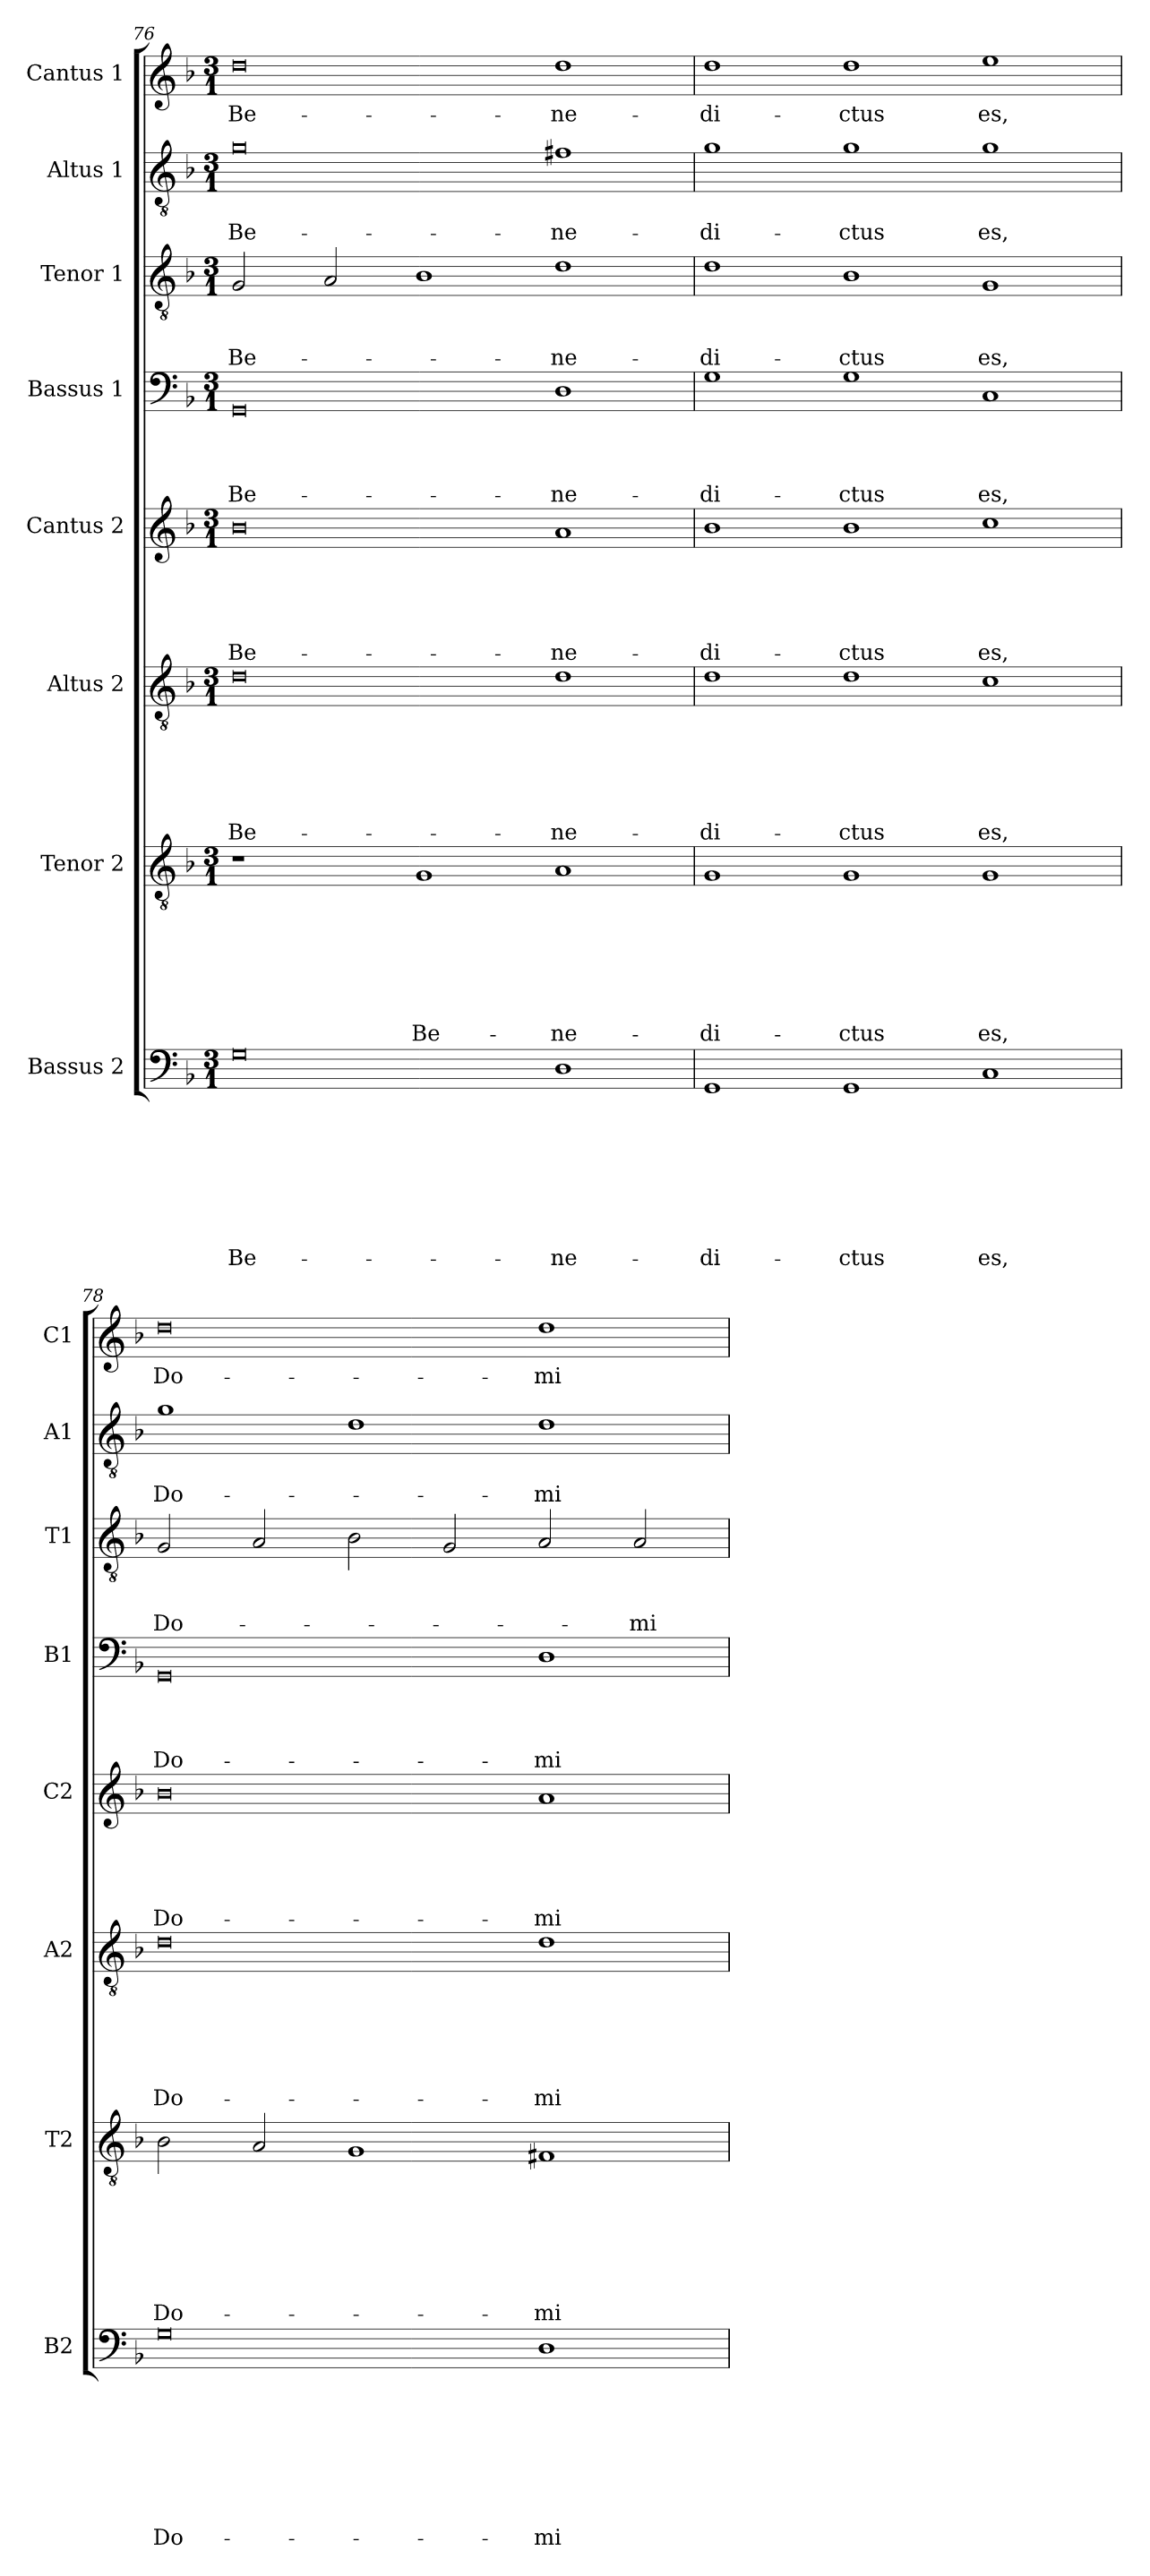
**kern	**text	**text	**text	**text	**text	**text	**text	**text	**kern	**text	**text	**text	**text	**text	**text	**text	**kern	**text	**text	**text	**text	**text	**text	**kern	**text	**text	**text	**text	**text	**kern	**text	**text	**text	**text	**kern	**text	**text	**text	**kern	**text	**text	**kern	**text
*part8	*part8	*part8	*part8	*part8	*part8	*part8	*part8	*part8	*part7	*part7	*part7	*part7	*part7	*part7	*part7	*part7	*part6	*part6	*part6	*part6	*part6	*part6	*part6	*part5	*part5	*part5	*part5	*part5	*part5	*part4	*part4	*part4	*part4	*part4	*part3	*part3	*part3	*part3	*part2	*part2	*part2	*part1	*part1
*staff8	*staff8	*staff8	*staff8	*staff8	*staff8	*staff8	*staff8	*staff8	*staff7	*staff7	*staff7	*staff7	*staff7	*staff7	*staff7	*staff7	*staff6	*staff6	*staff6	*staff6	*staff6	*staff6	*staff6	*staff5	*staff5	*staff5	*staff5	*staff5	*staff5	*staff4	*staff4	*staff4	*staff4	*staff4	*staff3	*staff3	*staff3	*staff3	*staff2	*staff2	*staff2	*staff1	*staff1
*I"Bassus 2	*	*	*	*	*	*	*	*	*I"Tenor 2	*	*	*	*	*	*	*	*I"Altus 2	*	*	*	*	*	*	*I"Cantus 2	*	*	*	*	*	*I"Bassus 1	*	*	*	*	*I"Tenor 1	*	*	*	*I"Altus 1	*	*	*I"Cantus 1	*
*I'B2	*	*	*	*	*	*	*	*	*I'T2	*	*	*	*	*	*	*	*I'A2	*	*	*	*	*	*	*I'C2	*	*	*	*	*	*I'B1	*	*	*	*	*I'T1	*	*	*	*I'A1	*	*	*I'C1	*
*clefF4	*	*	*	*	*	*	*	*	*clefGv2	*	*	*	*	*	*	*	*clefGv2	*	*	*	*	*	*	*clefG2	*	*	*	*	*	*clefF4	*	*	*	*	*clefGv2	*	*	*	*clefGv2	*	*	*clefG2	*
*k[b-]	*	*	*	*	*	*	*	*	*k[b-]	*	*	*	*	*	*	*	*k[b-]	*	*	*	*	*	*	*k[b-]	*	*	*	*	*	*k[b-]	*	*	*	*	*k[b-]	*	*	*	*k[b-]	*	*	*k[b-]	*
*d:	*	*	*	*	*	*	*	*	*d:	*	*	*	*	*	*	*	*d:	*	*	*	*	*	*	*d:	*	*	*	*	*	*d:	*	*	*	*	*d:	*	*	*	*d:	*	*	*d:	*
*M3/1	*	*	*	*	*	*	*	*	*M3/1	*	*	*	*	*	*	*	*M3/1	*	*	*	*	*	*	*M3/1	*	*	*	*	*	*M3/1	*	*	*	*	*M3/1	*	*	*	*M3/1	*	*	*M3/1	*
=76	=76	=76	=76	=76	=76	=76	=76	=76	=76	=76	=76	=76	=76	=76	=76	=76	=76	=76	=76	=76	=76	=76	=76	=76	=76	=76	=76	=76	=76	=76	=76	=76	=76	=76	=76	=76	=76	=76	=76	=76	=76	=76	=76
0G	.	.	.	.	.	.	.	Be-	1r	.	.	.	.	.	.	.	0d	.	.	.	.	.	Be-	0b-	.	.	.	.	Be-	0GG	.	.	.	Be-	2G/	.	.	Be-	0g	.	Be-	0dd	Be-
.	.	.	.	.	.	.	.	.	.	.	.	.	.	.	.	.	.	.	.	.	.	.	.	.	.	.	.	.	.	.	.	.	.	.	2A/	.	.	.	.	.	.	.	.
.	.	.	.	.	.	.	.	.	1G	.	.	.	.	.	.	Be-	.	.	.	.	.	.	.	.	.	.	.	.	.	.	.	.	.	.	1B-	.	.	.	.	.	.	.	.
1D	.	.	.	.	.	.	.	-ne-	1A	.	.	.	.	.	.	-ne-	1d	.	.	.	.	.	-ne-	1a	.	.	.	.	-ne-	1D	.	.	.	-ne-	1d	.	.	-ne-	1f#X	.	-ne-	1dd	-ne-
=77	=77	=77	=77	=77	=77	=77	=77	=77	=77	=77	=77	=77	=77	=77	=77	=77	=77	=77	=77	=77	=77	=77	=77	=77	=77	=77	=77	=77	=77	=77	=77	=77	=77	=77	=77	=77	=77	=77	=77	=77	=77	=77	=77
1GG	.	.	.	.	.	.	.	-di-	1G	.	.	.	.	.	.	-di-	1d	.	.	.	.	.	-di-	1b-	.	.	.	.	-di-	1G	.	.	.	-di-	1d	.	.	-di-	1g	.	-di-	1dd	-di-
1GG	.	.	.	.	.	.	.	-ctus	1G	.	.	.	.	.	.	-ctus	1d	.	.	.	.	.	-ctus	1b-	.	.	.	.	-ctus	1G	.	.	.	-ctus	1B-	.	.	-ctus	1g	.	-ctus	1dd	-ctus
1C	.	.	.	.	.	.	.	es,	1G	.	.	.	.	.	.	es,	1c	.	.	.	.	.	es,	1cc	.	.	.	.	es,	1C	.	.	.	es,	1G	.	.	es,	1g	.	es,	1ee	es,
=78	=78	=78	=78	=78	=78	=78	=78	=78	=78	=78	=78	=78	=78	=78	=78	=78	=78	=78	=78	=78	=78	=78	=78	=78	=78	=78	=78	=78	=78	=78	=78	=78	=78	=78	=78	=78	=78	=78	=78	=78	=78	=78	=78
0G	.	.	.	.	.	.	.	Do-	2B-\	.	.	.	.	.	.	Do-	0d	.	.	.	.	.	Do-	0b-	.	.	.	.	Do-	0GG	.	.	.	Do-	2G/	.	.	Do-	1g	.	Do-	0dd	Do-
.	.	.	.	.	.	.	.	.	2A/	.	.	.	.	.	.	.	.	.	.	.	.	.	.	.	.	.	.	.	.	.	.	.	.	.	2A/	.	.	.	.	.	.	.	.
.	.	.	.	.	.	.	.	.	1G	.	.	.	.	.	.	.	.	.	.	.	.	.	.	.	.	.	.	.	.	.	.	.	.	.	2B-\	.	.	.	1d	.	.	.	.
.	.	.	.	.	.	.	.	.	.	.	.	.	.	.	.	.	.	.	.	.	.	.	.	.	.	.	.	.	.	.	.	.	.	.	2G/	.	.	.	.	.	.	.	.
1D	.	.	.	.	.	.	.	-mi-	1F#X	.	.	.	.	.	.	-mi-	1d	.	.	.	.	.	-mi-	1a	.	.	.	.	-mi-	1D	.	.	.	-mi-	2A/	.	.	.	1d	.	-mi-	1dd	-mi-
.	.	.	.	.	.	.	.	.	.	.	.	.	.	.	.	.	.	.	.	.	.	.	.	.	.	.	.	.	.	.	.	.	.	.	2A/	.	.	-mi-	.	.	.	.	.
=	=	=	=	=	=	=	=	=	=	=	=	=	=	=	=	=	=	=	=	=	=	=	=	=	=	=	=	=	=	=	=	=	=	=	=	=	=	=	=	=	=	=	=
*-	*-	*-	*-	*-	*-	*-	*-	*-	*-	*-	*-	*-	*-	*-	*-	*-	*-	*-	*-	*-	*-	*-	*-	*-	*-	*-	*-	*-	*-	*-	*-	*-	*-	*-	*-	*-	*-	*-	*-	*-	*-	*-	*-
